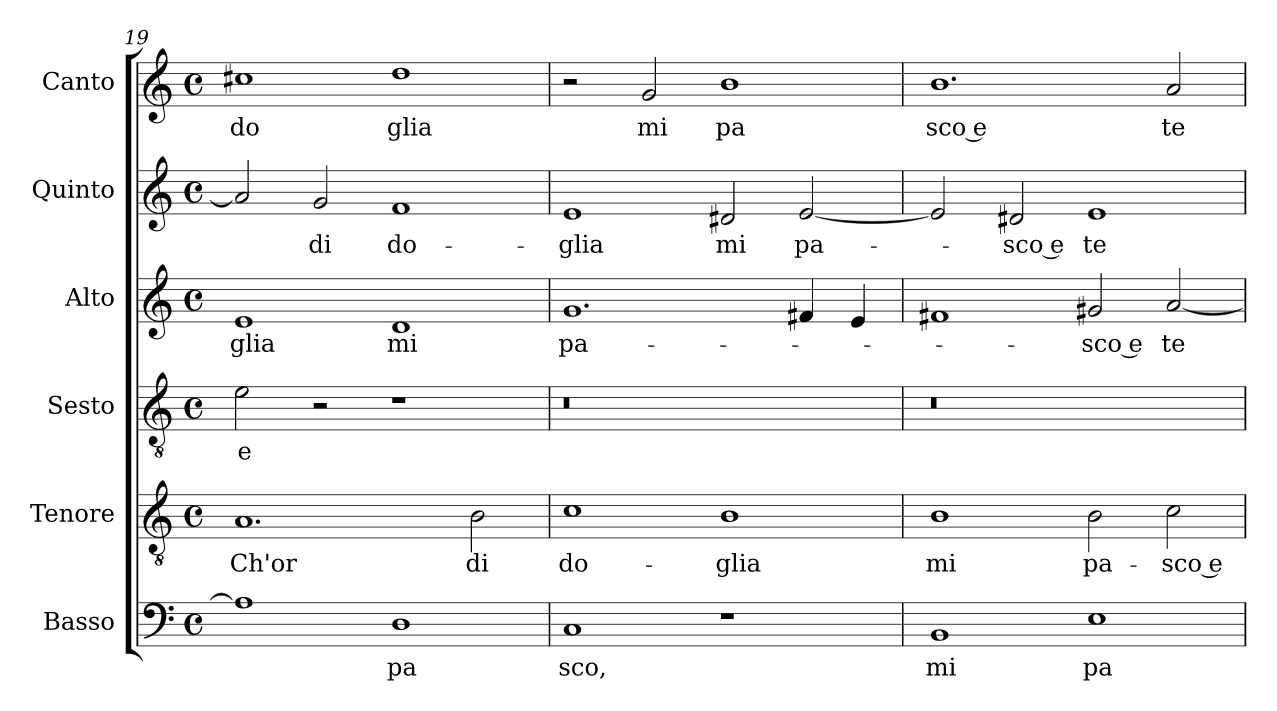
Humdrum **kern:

**kern	**text	**kern	**text	**kern	**text	**kern	**text	**kern	**text	**kern	**text
*part6	*part6	*part5	*part5	*part4	*part4	*part3	*part3	*part2	*part2	*part1	*part1
*staff6	*staff6	*staff5	*staff5	*staff4	*staff4	*staff3	*staff3	*staff2	*staff2	*staff1	*staff1
*I"Basso	*	*I"Tenore	*	*I"Sesto	*	*I"Alto	*	*I"Quinto	*	*I"Canto	*
*clefF4	*	*clefGv2	*	*clefGv2	*	*clefG2	*	*clefG2	*	*clefG2	*
*M4/4	*	*M4/4	*	*M4/4	*	*M4/4	*	*M4/4	*	*M4/4	*
*met(c)	*	*met(c)	*	*met(c)	*	*met(c)	*	*met(c)	*	*met(c)	*
=19	=19	=19	=19	=19	=19	=19	=19	=19	=19	=19	=19
!	!	!	!LO:LY:b:cj	!	!LO:LY:b:cj	!	!LO:LY:b:cj	!	!	!	!LO:LY:b:cj
1A]	.	1.A	Ch'or	2e\	e	1e	-glia	2a/]	.	1cc#X	do
!	!	!	!	!	!	!	!	!	!LO:LY:b:cj	!	!
.	.	.	.	2r	.	.	.	2g/	di	.	.
!	!LO:LY:b:cj	!	!	!	!	!	!LO:LY:b:cj	!	!LO:LY:b:cj	!	!LO:LY:b:cj
1D	pa	.	.	1r	.	1d	mi	1f	do-	1dd	glia
!	!	!	!LO:LY:b:cj	!	!	!	!	!	!	!	!
.	.	2B\	di	.	.	.	.	.	.	.	.
=20	=20	=20	=20	=20	=20	=20	=20	=20	=20	=20	=20
!	!LO:LY:b:cj	!	!LO:LY:b:cj	!	!	!	!LO:LY:b:cj	!	!LO:LY:b:cj	!	!
1C	sco,	1c	do-	0r	.	1.g	pa-	1e	-glia	2r	.
!	!	!	!	!	!	!	!	!	!	!	!LO:LY:b:cj
.	.	.	.	.	.	.	.	.	.	2g/	mi
!	!	!	!LO:LY:b:cj	!	!	!	!	!	!LO:LY:b:cj	!	!LO:LY:b:cj
1r	.	1B	-glia	.	.	.	.	2d#X/	mi	1b	pa
!	!	!	!	!	!	!	!	!	!LO:LY:b:cj	!	!
.	.	.	.	.	.	4f#X/	.	[<2e/	pa-	.	.
.	.	.	.	.	.	4e/	.	.	.	.	.
=21	=21	=21	=21	=21	=21	=21	=21	=21	=21	=21	=21
!	!LO:LY:b:cj	!	!LO:LY:b:cj	!	!	!	!	!	!	!	!LO:LY:b:rj
1BB	mi	1B	mi	0r	.	1f#X	.	2e/]	.	1.b	sco e
!	!	!	!	!	!	!	!	!	!LO:LY:b:rj	!	!
.	.	.	.	.	.	.	.	2d#X/	-sco e	.	.
!	!LO:LY:b:cj	!	!LO:LY:b:cj	!	!	!	!LO:LY:b:rj	!	!LO:LY:b:cj	!	!
1E	pa	2B\	pa-	.	.	2g#X/	-sco e	1e	te-	.	.
!	!	!	!LO:LY:b:rj	!	!	!	!LO:LY:b:cj	!	!	!	!LO:LY:b:cj
.	.	2c\	-sco e	.	.	[>2a/	te-	.	.	2a/	te
=	=	=	=	=	=	=	=	=	=	=	=
*-	*-	*-	*-	*-	*-	*-	*-	*-	*-	*-	*-
